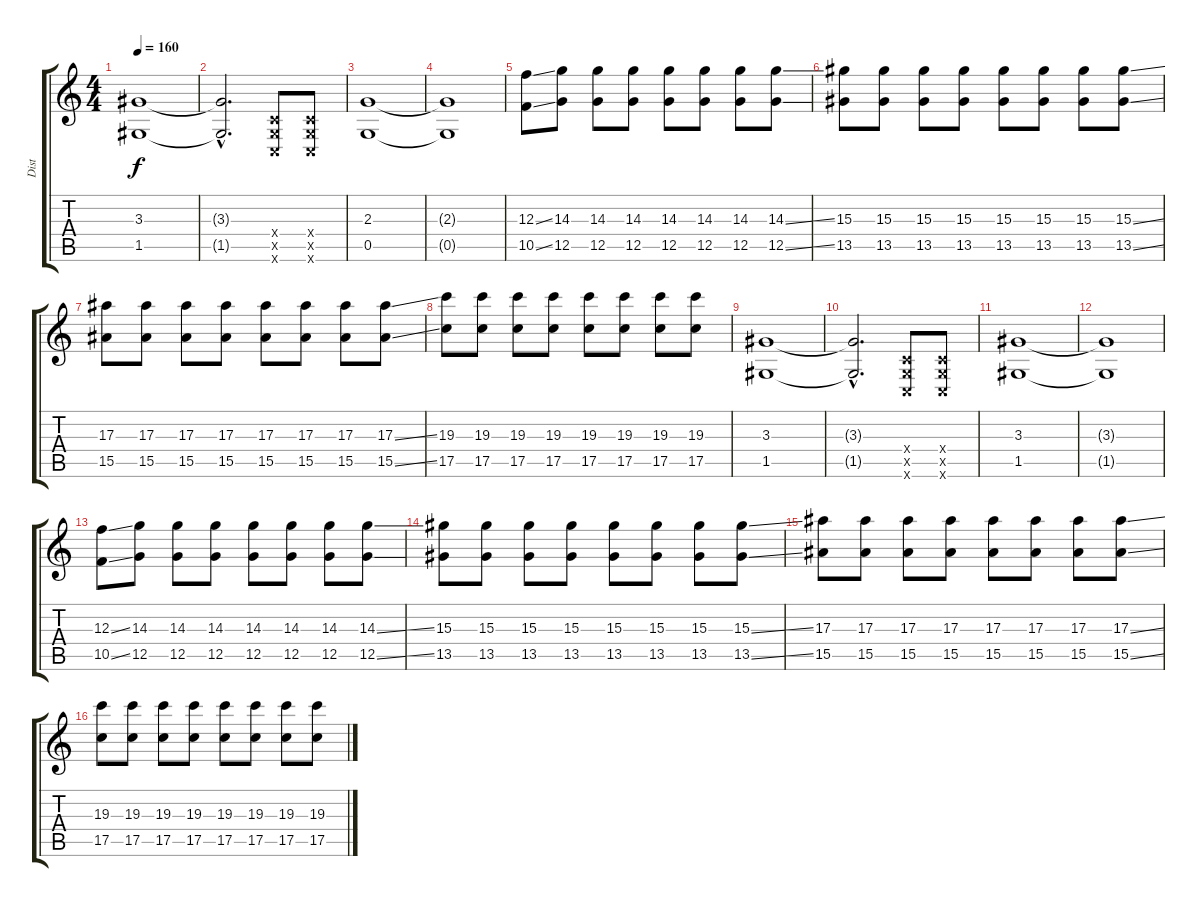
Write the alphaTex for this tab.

\track ("Dist" "Dist") {instrument overdrivenguitar}
\staff {score tabs}
\tuning (D4 A3 F3 C3 G2 C2) {hide}
\ts (4 4)
\tempo 160
\clef g2
\ks c
(3.3 1.5).1{dy f} |
(3.3{hac t} 1.5{hac t}).2{d} (0.4{x} 0.5{x} 0.6{x}).8 (0.4{x} 0.5{x} 0.6{x}).8 |
(2.3 0.5).1 |
(2.3{t} 0.5{t}).1 |
(12.3{ss} 10.5{ss}).8 (14.3 12.5).8 (14.3 12.5).8 (14.3 12.5).8 (14.3 12.5).8 (14.3 12.5).8 (14.3 12.5).8 (14.3{ss} 12.5{ss}).8 |
(15.3 13.5).8 (15.3 13.5).8 (15.3 13.5).8 (15.3 13.5).8 (15.3 13.5).8 (15.3 13.5).8 (15.3 13.5).8 (15.3{ss} 13.5{ss}).8 |
(17.3 15.5).8 (17.3 15.5).8 (17.3 15.5).8 (17.3 15.5).8 (17.3 15.5).8 (17.3 15.5).8 (17.3 15.5).8 (17.3{ss} 15.5{ss}).8 |
(19.3 17.5).8 (19.3 17.5).8 (19.3 17.5).8 (19.3 17.5).8 (19.3 17.5).8 (19.3 17.5).8 (19.3 17.5).8 (19.3 17.5).8 |
(3.3 1.5).1 |
(3.3{hac t} 1.5{hac t}).2{d} (0.4{x} 0.5{x} 0.6{x}).8 (0.4{x} 0.5{x} 0.6{x}).8 |
(3.3 1.5).1 |
(3.3{t} 1.5{t}).1 |
(12.3{ss} 10.5{ss}).8 (14.3 12.5).8 (14.3 12.5).8 (14.3 12.5).8 (14.3 12.5).8 (14.3 12.5).8 (14.3 12.5).8 (14.3{ss} 12.5{ss}).8 |
(15.3 13.5).8 (15.3 13.5).8 (15.3 13.5).8 (15.3 13.5).8 (15.3 13.5).8 (15.3 13.5).8 (15.3 13.5).8 (15.3{ss} 13.5{ss}).8 |
(17.3 15.5).8 (17.3 15.5).8 (17.3 15.5).8 (17.3 15.5).8 (17.3 15.5).8 (17.3 15.5).8 (17.3 15.5).8 (17.3{ss} 15.5{ss}).8 |
(19.3 17.5).8 (19.3 17.5).8 (19.3 17.5).8 (19.3 17.5).8 (19.3 17.5).8 (19.3 17.5).8 (19.3 17.5).8 (19.3 17.5).8
